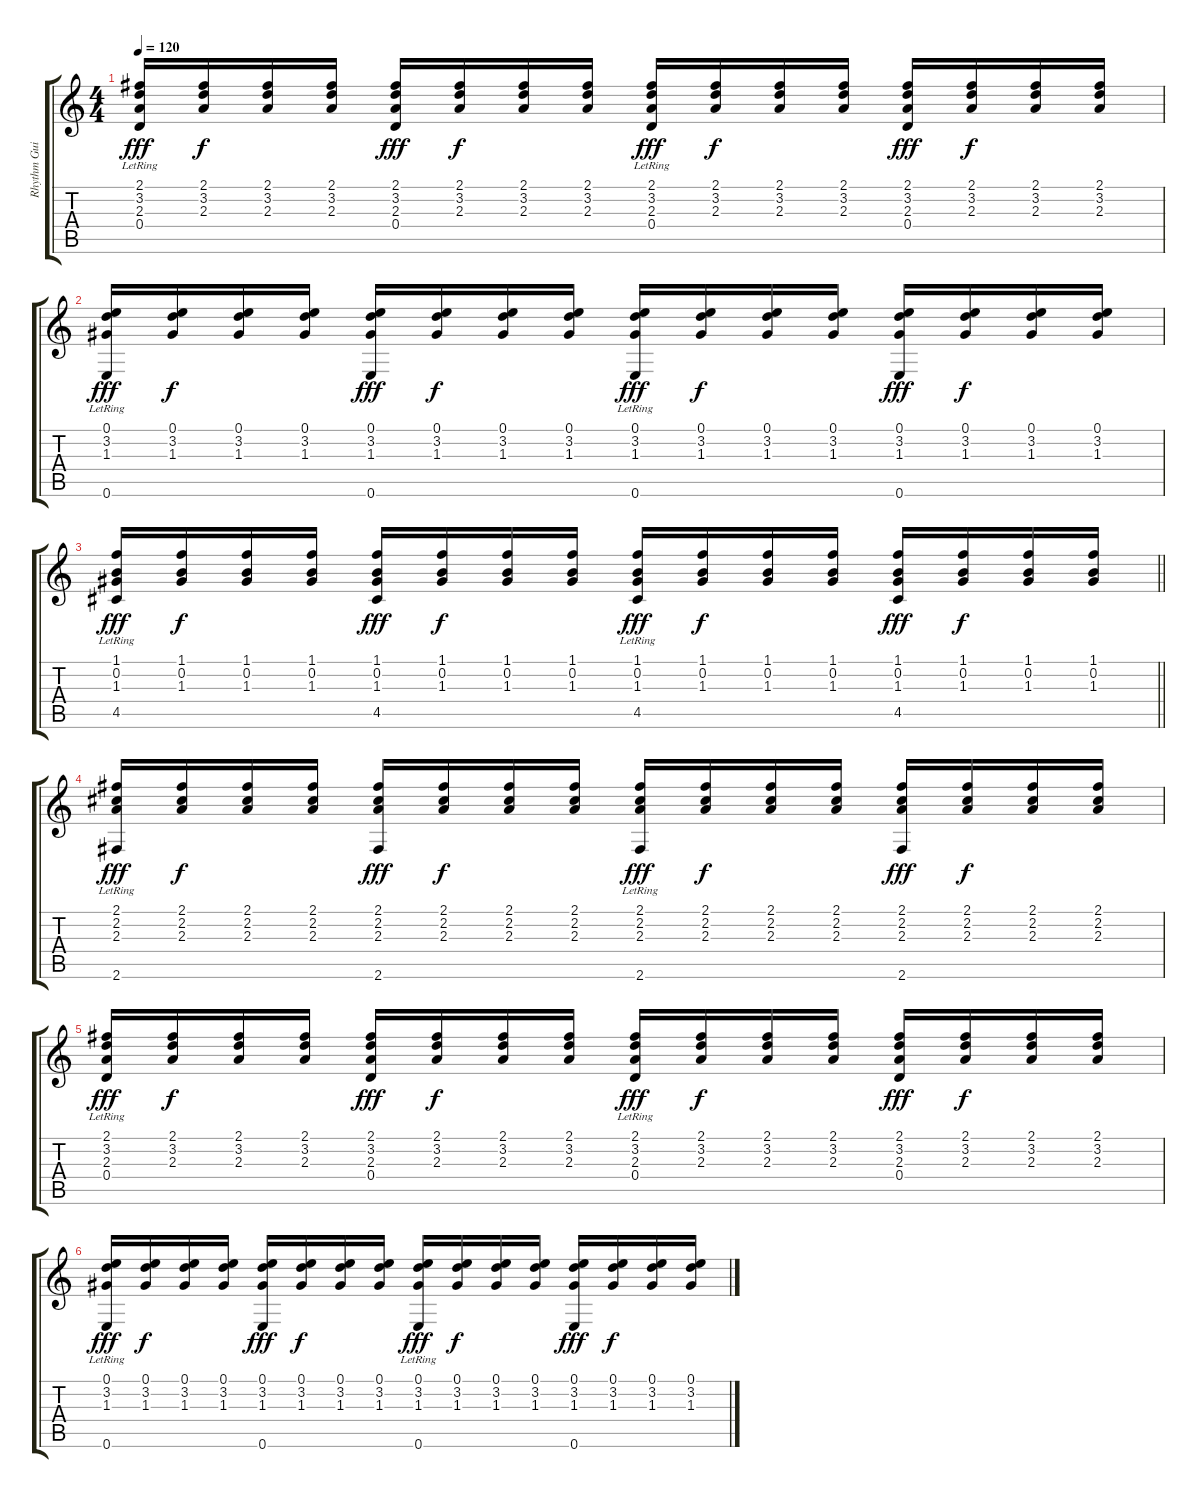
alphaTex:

\track ("Rhythm Guitar" "Rhythm Gui") {instrument acousticguitarnylon}
\staff {score tabs}
\tuning (E4 B3 G3 D3 A2 E2) {hide}
\ts (4 4)
\tempo 120
\clef g2
\ks c
(2.1 3.2 2.3 0.4{lr}).16{dy fff} (2.1 3.2 2.3).16{dy f} (2.1 3.2 2.3).16 (2.1 3.2 2.3).16 (2.1 3.2 2.3 0.4).16{dy fff} (2.1 3.2 2.3).16{dy f} (2.1 3.2 2.3).16 (2.1 3.2 2.3).16 (2.1 3.2 2.3 0.4{lr}).16{dy fff} (2.1 3.2 2.3).16{dy f} (2.1 3.2 2.3).16 (2.1 3.2 2.3).16 (2.1 3.2 2.3 0.4).16{dy fff} (2.1 3.2 2.3).16{dy f} (2.1 3.2 2.3).16 (2.1 3.2 2.3).16 |
(0.1 3.2 1.3 0.6{lr}).16{dy fff} (0.1 3.2 1.3).16{dy f} (0.1 3.2 1.3).16 (0.1 3.2 1.3).16 (0.1 3.2 1.3 0.6).16{dy fff} (0.1 3.2 1.3).16{dy f} (0.1 3.2 1.3).16 (0.1 3.2 1.3).16 (0.1 3.2 1.3 0.6{lr}).16{dy fff} (0.1 3.2 1.3).16{dy f} (0.1 3.2 1.3).16 (0.1 3.2 1.3).16 (0.1 3.2 1.3 0.6).16{dy fff} (0.1 3.2 1.3).16{dy f} (0.1 3.2 1.3).16 (0.1 3.2 1.3).16 |
\barLineRight lightlight
(1.1 0.2 1.3 4.5{lr}).16{dy fff} (1.1 0.2 1.3).16{dy f} (1.1 0.2 1.3).16 (1.1 0.2 1.3).16 (1.1 0.2 1.3 4.5).16{dy fff} (1.1 0.2 1.3).16{dy f} (1.1 0.2 1.3).16 (1.1 0.2 1.3).16 (1.1 0.2 1.3 4.5{lr}).16{dy fff} (1.1 0.2 1.3).16{dy f} (1.1 0.2 1.3).16 (1.1 0.2 1.3).16 (1.1 0.2 1.3 4.5).16{dy fff} (1.1 0.2 1.3).16{dy f} (1.1 0.2 1.3).16 (1.1 0.2 1.3).16 |
(2.1 2.2 2.3 2.6{lr}).16{dy fff} (2.1 2.2 2.3).16{dy f} (2.1 2.2 2.3).16 (2.1 2.2 2.3).16 (2.1 2.2 2.3 2.6).16{dy fff} (2.1 2.2 2.3).16{dy f} (2.1 2.2 2.3).16 (2.1 2.2 2.3).16 (2.1 2.2 2.3 2.6{lr}).16{dy fff} (2.1 2.2 2.3).16{dy f} (2.1 2.2 2.3).16 (2.1 2.2 2.3).16 (2.1 2.2 2.3 2.6).16{dy fff} (2.1 2.2 2.3).16{dy f} (2.1 2.2 2.3).16 (2.1 2.2 2.3).16 |
(2.1 3.2 2.3 0.4{lr}).16{dy fff} (2.1 3.2 2.3).16{dy f} (2.1 3.2 2.3).16 (2.1 3.2 2.3).16 (2.1 3.2 2.3 0.4).16{dy fff} (2.1 3.2 2.3).16{dy f} (2.1 3.2 2.3).16 (2.1 3.2 2.3).16 (2.1 3.2 2.3 0.4{lr}).16{dy fff} (2.1 3.2 2.3).16{dy f} (2.1 3.2 2.3).16 (2.1 3.2 2.3).16 (2.1 3.2 2.3 0.4).16{dy fff} (2.1 3.2 2.3).16{dy f} (2.1 3.2 2.3).16 (2.1 3.2 2.3).16 |
(0.1 3.2 1.3 0.6{lr}).16{dy fff} (0.1 3.2 1.3).16{dy f} (0.1 3.2 1.3).16 (0.1 3.2 1.3).16 (0.1 3.2 1.3 0.6).16{dy fff} (0.1 3.2 1.3).16{dy f} (0.1 3.2 1.3).16 (0.1 3.2 1.3).16 (0.1 3.2 1.3 0.6{lr}).16{dy fff} (0.1 3.2 1.3).16{dy f} (0.1 3.2 1.3).16 (0.1 3.2 1.3).16 (0.1 3.2 1.3 0.6).16{dy fff} (0.1 3.2 1.3).16{dy f} (0.1 3.2 1.3).16 (0.1 3.2 1.3).16
